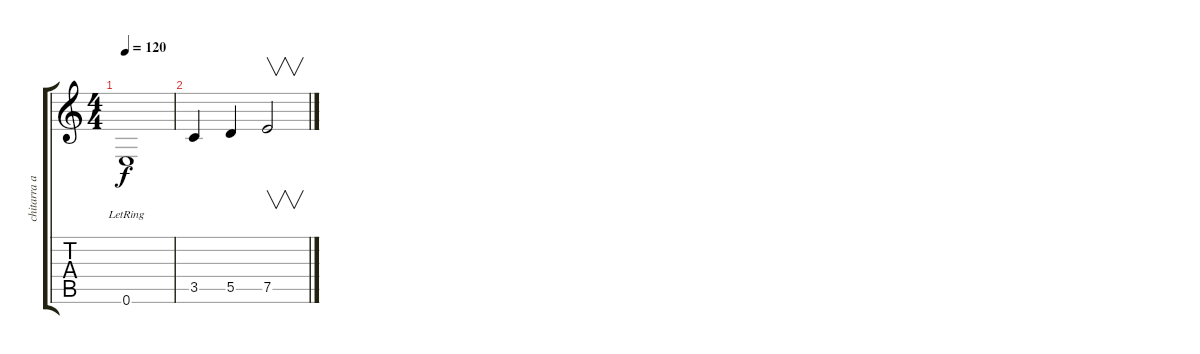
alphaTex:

\track ("chitarra acustica" "chitarra a") {instrument acousticguitarnylon}
\staff {score tabs}
\tuning (E4 B3 G3 D3 A2 E2) {hide}
\ts (4 4)
\tempo 120
\clef g2
\ks c
0.6{lr}.1{dy f} |
3.5.4 5.5.4 7.5.2{v}
